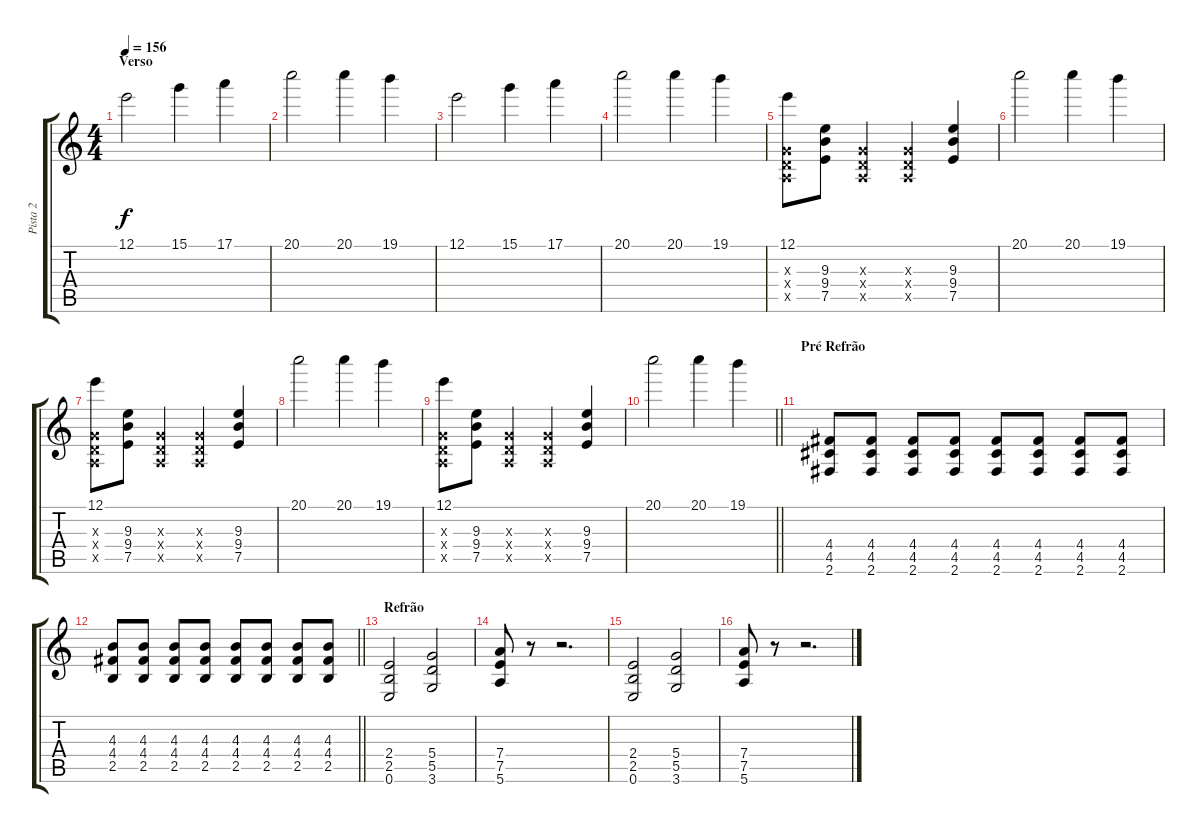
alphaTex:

\track ("Pista 2" "Pista 2") {instrument electricguitarclean}
\staff {score tabs}
\tuning (E4 B3 G3 D3 A2 E2) {hide}
\ts (4 4)
\section ("" "Verso")
\tempo 156
\clef g2
\ks c
12.1.2{dy f} 15.1.4 17.1.4 |
20.1.2 20.1.4 19.1.4 |
12.1.2 15.1.4 17.1.4 |
20.1.2 20.1.4 19.1.4 |
(12.1 0.3{x} 0.4{x} 0.5{x}).8 (9.3 9.4 7.5).8 (0.3{x} 0.4{x} 0.5{x}).4 (0.3{x} 0.4{x} 0.5{x}).4 (9.3 9.4 7.5).4 |
20.1.2 20.1.4 19.1.4 |
(12.1 0.3{x} 0.4{x} 0.5{x}).8 (9.3 9.4 7.5).8 (0.3{x} 0.4{x} 0.5{x}).4 (0.3{x} 0.4{x} 0.5{x}).4 (9.3 9.4 7.5).4 |
20.1.2 20.1.4 19.1.4 |
(12.1 0.3{x} 0.4{x} 0.5{x}).8 (9.3 9.4 7.5).8 (0.3{x} 0.4{x} 0.5{x}).4 (0.3{x} 0.4{x} 0.5{x}).4 (9.3 9.4 7.5).4 |
\barLineRight lightlight
20.1.2 20.1.4 19.1.4 |
\section ("" "Pré Refrão")
(4.4 4.5 2.6).8 (4.4 4.5 2.6).8 (4.4 4.5 2.6).8 (4.4 4.5 2.6).8 (4.4 4.5 2.6).8 (4.4 4.5 2.6).8 (4.4 4.5 2.6).8 (4.4 4.5 2.6).8 |
\barLineRight lightlight
(4.3 4.4 2.5).8 (4.3 4.4 2.5).8 (4.3 4.4 2.5).8 (4.3 4.4 2.5).8 (4.3 4.4 2.5).8 (4.3 4.4 2.5).8 (4.3 4.4 2.5).8 (4.3 4.4 2.5).8 |
\section ("" "Refrão")
(2.4 2.5 0.6).2 (5.4 5.5 3.6).2 |
(7.4 7.5 5.6).8 r.8 r.2{d} |
(2.4 2.5 0.6).2 (5.4 5.5 3.6).2 |
(7.4 7.5 5.6).8 r.8 r.2{d}
